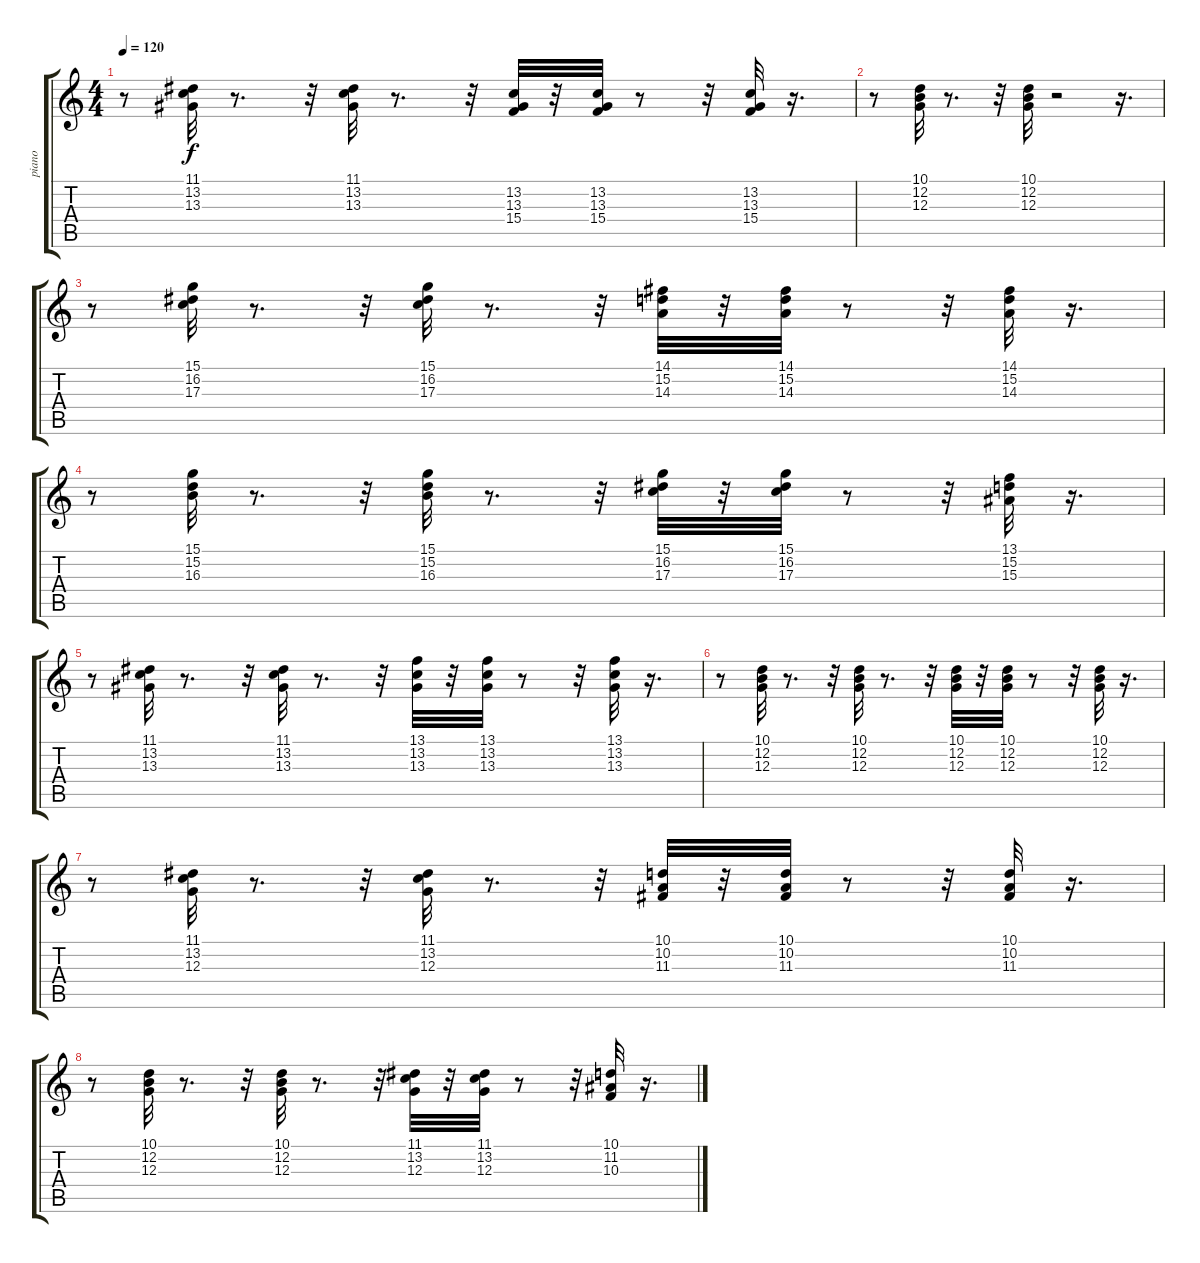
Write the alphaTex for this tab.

\track ("piano" "piano") {instrument electricgrandpiano}
\staff {score tabs}
\tuning (E4 B3 G3 D3 A2 E2) {hide}
\ts (4 4)
\tempo 120
\clef g2
\ks c
r.8{dy f} (11.1 13.2 13.3).32 r.8{d} r.32 (11.1 13.2 13.3).32 r.8{d} r.32 (13.2 13.3 15.4).32 r.32 (13.2 13.3 15.4).32 r.8 r.32 (13.2 13.3 15.4).32 r.16{d} |
r.8 (10.1 12.2 12.3).32 r.8{d} r.32 (10.1 12.2 12.3).32 r.2 r.16{d} |
r.8 (15.1 16.2 17.3).32 r.8{d} r.32 (15.1 16.2 17.3).32 r.8{d} r.32 (14.1 15.2 14.3).32 r.32 (14.1 15.2 14.3).32 r.8 r.32 (14.1 15.2 14.3).32 r.16{d} |
r.8 (15.1 15.2 16.3).32 r.8{d} r.32 (15.1 15.2 16.3).32 r.8{d} r.32 (15.1 16.2 17.3).32 r.32 (15.1 16.2 17.3).32 r.8 r.32 (13.1 15.2 15.3).32 r.16{d} |
r.8 (11.1 13.2 13.3).32 r.8{d} r.32 (11.1 13.2 13.3).32 r.8{d} r.32 (13.1 13.2 13.3).32 r.32 (13.1 13.2 13.3).32 r.8 r.32 (13.1 13.2 13.3).32 r.16{d} |
r.8 (10.1 12.2 12.3).32 r.8{d} r.32 (10.1 12.2 12.3).32 r.8{d} r.32 (10.1 12.2 12.3).32 r.32 (10.1 12.2 12.3).32 r.8 r.32 (10.1 12.2 12.3).32 r.16{d} |
r.8 (11.1 13.2 12.3).32 r.8{d} r.32 (11.1 13.2 12.3).32 r.8{d} r.32 (10.1 10.2 11.3).32 r.32 (10.1 10.2 11.3).32 r.8 r.32 (10.1 10.2 11.3).32 r.16{d} |
r.8 (10.1 12.2 12.3).32 r.8{d} r.32 (10.1 12.2 12.3).32 r.8{d} r.32 (11.1 13.2 12.3).32 r.32 (11.1 13.2 12.3).32 r.8 r.32 (10.1 11.2 10.3).32 r.16{d}
